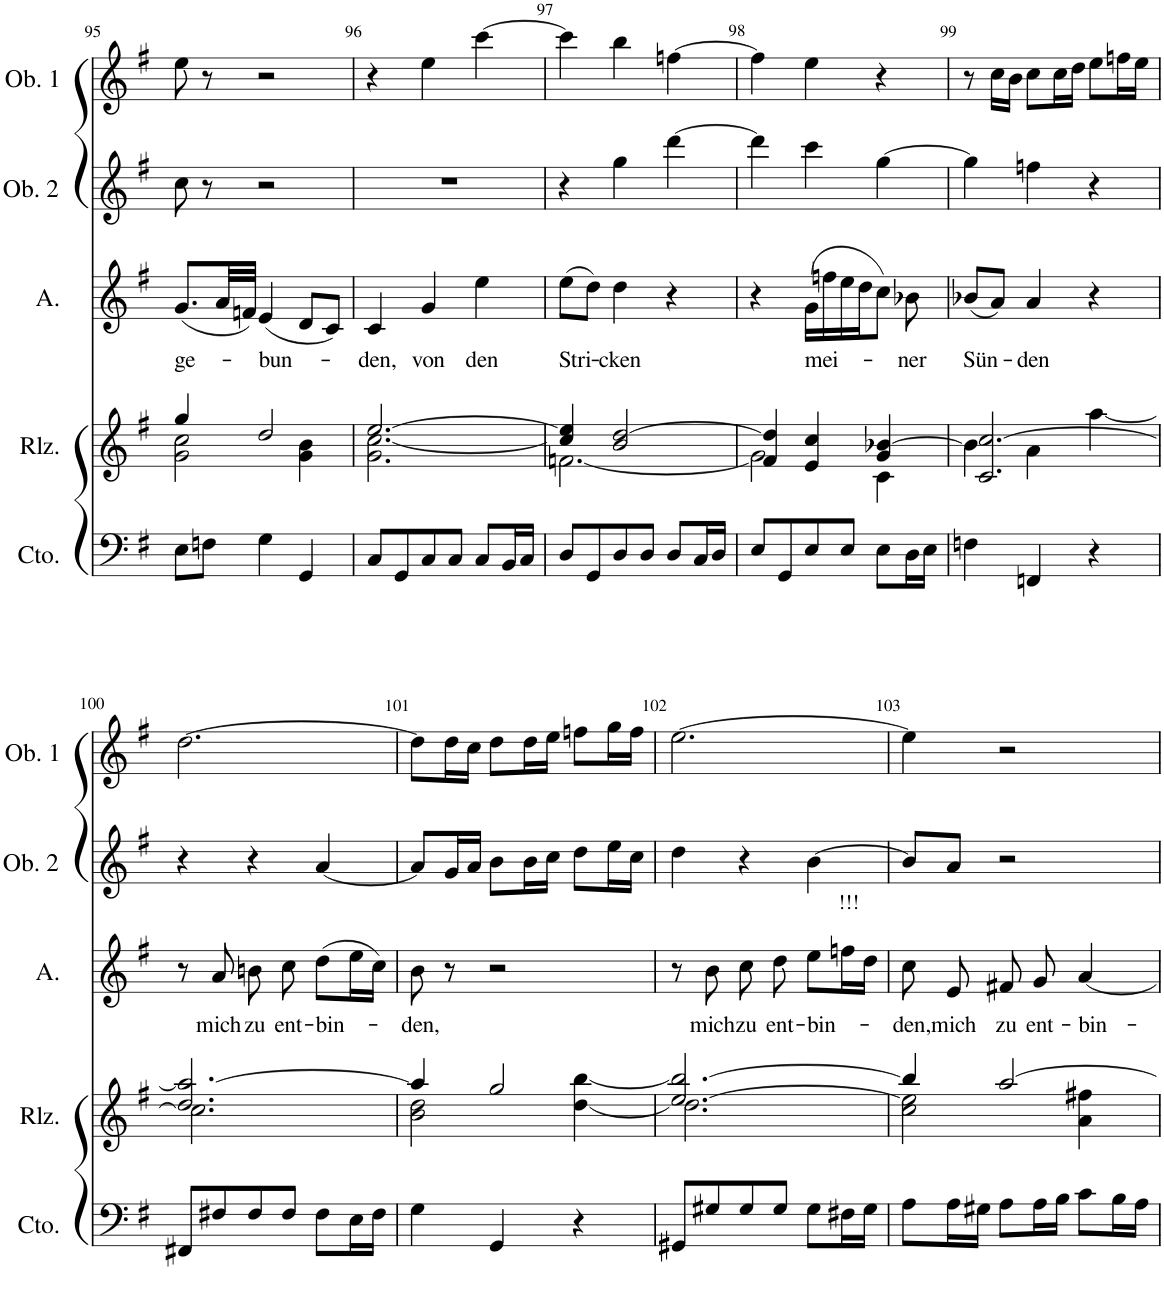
**kern	**kern	**kern	**text	**kern	**kern
*part5	*part4	*part3	*part3	*part2	*part1
*staff5	*staff4	*staff3	*staff3	*staff2	*staff1
*I"Vc/Cb Cto,	*I"Rlztn.	*I"Alto	*	*I"Oboe 2	*I"Oboe 1
*I'Cto.	*I'Rlz.	*I'A.	*	*I'Ob. 2	*I'Ob. 1
!!LO:PB:g=z
*clefF4	*clefG2	*clefG2	*	*clefG2	*clefG2
*k[f#]	*k[f#]	*k[f#]	*	*k[f#]	*k[f#]
*M3/4	*M3/4	*M3/4	*	*M3/4	*M3/4
=95	=95	=95	=95	=95	=95
*	*^	*	*	*	*
!	!	!	!	!LO:LY:b	!	!
8E\L	4gg/	2g\ 2cc\	(8.g/L	ge-	8cc\	8ee\
8Fn\J	.	.	.	.	8r	8r
.	.	.	32a/LL	.	.	.
.	.	.	32fn/JJJ)	.	.	.
!	!	!	!	!LO:LY:b	!	!
4G\	2dd/	.	(4e/	-bun-	2r	2r
4GG/	.	4g\ 4b\	8d/L	.	.	.
.	.	.	8c/J)	.	.	.
=96	=96	=96	=96	=96	=96	=96
!	!	!	!	!LO:LY:b	!	!
8C/L	[2.ee/	2.g\ [2.cc\	4c/	-den,	2.r	4r
8GG/	.	.	.	.	.	.
!	!	!	!	!LO:LY:b	!	!
8C/	.	.	4g/	von	.	4ee\
8C/J	.	.	.	.	.	.
!	!	!	!	!LO:LY:b	!	!
8C/L	.	.	4ee\	den	.	[4ccc\
16BB/L	.	.	.	.	.	.
16C/JJ	.	.	.	.	.	.
=97	=97	=97	=97	=97	=97	=97
!	!	!	!	!LO:LY:b	!	!
8D/L	4cc/] 4ee/]	[2.fn\	(8ee\L	Stri-	4r	4ccc\]
8GG/	.	.	8dd\J)	.	.	.
!	!	!	!	!LO:LY:b	!	!
8D/	2b/ [2dd/	.	4dd\	-cken	4gg\	4bb\
8D/J	.	.	.	.	.	.
8D/L	.	.	4r	.	[4ddd\	[4ffn\
16C/L	.	.	.	.	.	.
16D/JJ	.	.	.	.	.	.
=98	=98	=98	=98	=98	=98	=98
8E/L	4f/] 4dd/]	2g\	4r	.	4ddd\]	4ff\]
8GG/	.	.	.	.	.	.
!	!	!	!	!LO:LY:b	!	!
8E/	4e/ 4cc/	.	(16g\LL	mei-	4ccc\	4ee\
.	.	.	16ffn\	.	.	.
8E/J	.	.	16ee\	.	.	.
.	.	.	16dd\J	.	.	.
8E\L	4g/ [4b-X/	4c\	8cc\J)	.	[4gg\	4r
!	!	!	!	!LO:LY:b	!	!
16D\L	.	.	8b-X\	-ner	.	.
16E\JJ	.	.	.	.	.	.
=99	=99	=99	=99	=99	=99	=99
!	!	!	!	!LO:LY:b	!	!
4Fn\	2.c/ [2.cc/	4b-\]	(8b-X/L	Sün-	4gg\]	8r
.	.	.	8a/J)	.	.	16cc\LL
.	.	.	.	.	.	16b\JJ
!	!	!	!	!LO:LY:b	!	!
4FFn/	.	4a\	4a/	-den	4ffn\	8cc\L
.	.	.	.	.	.	16cc\L
.	.	.	.	.	.	16dd\JJ
4r	.	[4aa\	4r	.	4r	8ee\L
.	.	.	.	.	.	16ffn\L
.	.	.	.	.	.	16ee\JJ
!!LO:LB:g=z
=100	=100	=100	=100	=100	=100	=100
8FF#X/L	2.dd/ 2.aa/_	2.cc\]	8r	.	4r	[2.dd\
!	!	!	!	!LO:LY:b	!	!
8F#X/	.	.	8a/	mich	.	.
!	!	!	!	!LO:LY:b	!	!
8F#/	.	.	8bn\	zu	4r	.
!	!	!	!	!LO:LY:b	!	!
8F#/J	.	.	8cc\	ent-	.	.
!	!	!	!	!LO:LY:b	!	!
8F#\L	.	.	(8dd\L	-bin-	[4a/	.
16E\L	.	.	16ee\L	.	.	.
16F#\JJ	.	.	16cc\JJ)	.	.	.
=101	=101	=101	=101	=101	=101	=101
!	!	!	!	!LO:LY:b	!	!
4G\	4aa/]	2b\ 2dd\	8b\	-den,	8a/L]	8dd\L]
.	.	.	8r	.	16g/L	16dd\L
.	.	.	.	.	16a/JJ	16cc\JJ
4GG/	2gg/	.	2r	.	8b\L	8dd\L
.	.	.	.	.	16b\L	16dd\L
.	.	.	.	.	16cc\JJ	16ee\JJ
4r	.	[4dd\ [4bb\	.	.	8dd\L	8ffn\L
.	.	.	.	.	16ee\L	16gg\L
.	.	.	.	.	16cc\JJ	16ff\JJ
=102	=102	=102	=102	=102	=102	=102
8GG#X/L	[2.ee/ 2.bb/_	2.dd\]	8r	.	4dd\	[2.ee\
!	!	!	!	!LO:LY:b	!	!
8G#X/	.	.	8b\	mich	.	.
!	!	!	!	!LO:LY:b	!	!
8G#/	.	.	8cc\	zu	4r	.
!	!	!	!	!LO:LY:b	!	!
8G#/J	.	.	8dd\	ent-	.	.
!	!	!	!	!LO:LY:b	!	!
8G#\L	.	.	8ee\L	-bin-	[4b\	.
!	!	!	!LO:TX:a:t=!!!	!	!	!
16F#X\L	.	.	16ffn\L	.	.	.
16G#\JJ	.	.	16dd\JJ	.	.	.
=103	=103	=103	=103	=103	=103	=103
!	!	!	!	!LO:LY:b	!	!
8A\L	4bb/]	2cc\ 2ee\]	8cc\	-den,	8b/L]	4ee\]
!	!	!	!	!LO:LY:b	!	!
16A\L	.	.	8e/	mich	8a/J	.
16G#X\JJ	.	.	.	.	.	.
!	!	!	!	!LO:LY:b	!	!
8A\L	[2aa/	.	8f#X/	zu	2r	2r
!	!	!	!	!LO:LY:b	!	!
16A\L	.	.	8g/	ent-	.	.
16B\JJ	.	.	.	.	.	.
!	!	!	!	!LO:LY:b	!	!
8c\L	.	4a\ 4ff#X\	[4a/	-bin-	.	.
16B\L	.	.	.	.	.	.
16A\JJ	.	.	.	.	.	.
*	*v	*v	*	*	*	*
=	=	=	=	=	=
*-	*-	*-	*-	*-	*-
